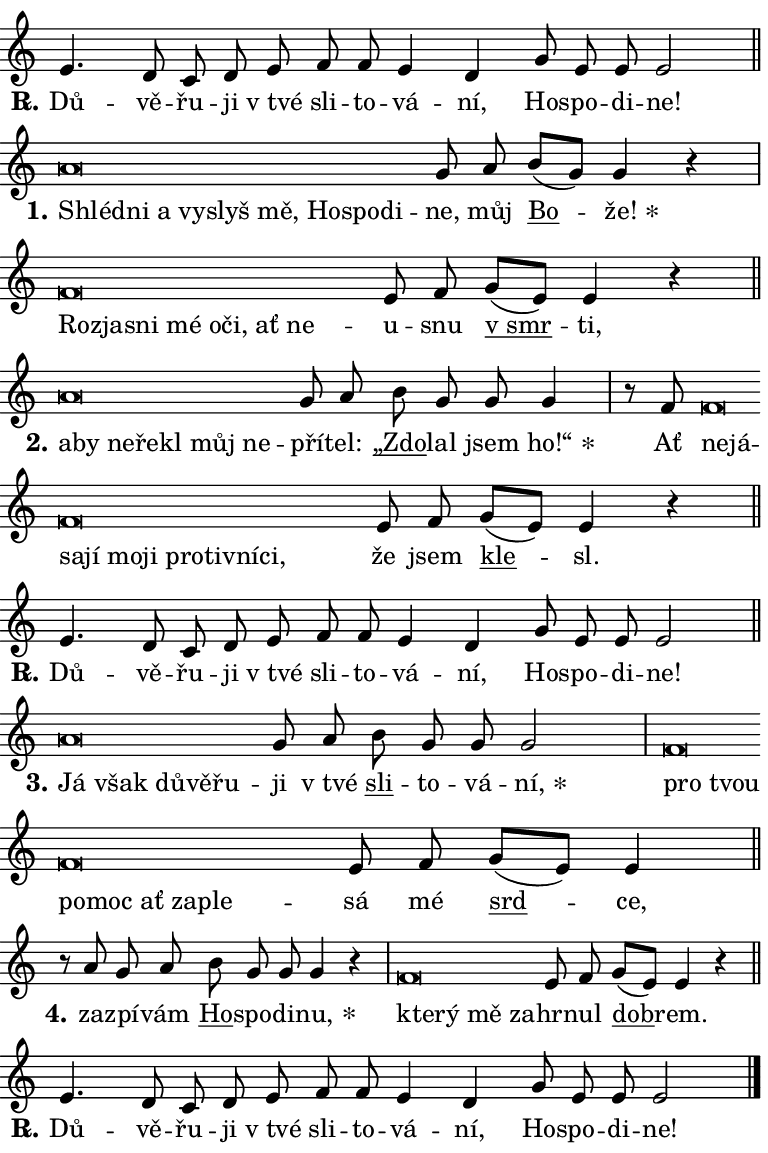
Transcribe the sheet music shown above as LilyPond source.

\version "2.24.0"
\header { tagline = "" }
\paper {
  indent = 0\cm
  top-margin = 0\cm
  right-margin = 0.13\cm % to fit lyric hyphens
  bottom-margin = 0\cm
  left-margin = 0\cm
  paper-width = 13\cm
  page-breaking = #ly:one-page-breaking
  system-system-spacing.basic-distance = #11
  score-system-spacing.basic-distance = #11
  ragged-last = ##f
}


%% Author: Thomas Morley
%% https://lists.gnu.org/archive/html/lilypond-user/2020-05/msg00002.html
#(define (line-position grob)
"Returns position of @var[grob} in current system:
   @code{'start}, if at first time-step
   @code{'end}, if at last time-step
   @code{'middle} otherwise
"
  (let* ((col (ly:item-get-column grob))
         (ln (ly:grob-object col 'left-neighbor))
         (rn (ly:grob-object col 'right-neighbor))
         (col-to-check-left (if (ly:grob? ln) ln col))
         (col-to-check-right (if (ly:grob? rn) rn col))
         (break-dir-left
           (and
             (ly:grob-property col-to-check-left 'non-musical #f)
             (ly:item-break-dir col-to-check-left)))
         (break-dir-right
           (and
             (ly:grob-property col-to-check-right 'non-musical #f)
             (ly:item-break-dir col-to-check-right))))
        (cond ((eqv? 1 break-dir-left) 'start)
              ((eqv? -1 break-dir-right) 'end)
              (else 'middle))))

#(define (tranparent-at-line-position vctor)
  (lambda (grob)
  "Relying on @code{line-position} select the relevant enry from @var{vctor}.
Used to determine transparency,"
    (case (line-position grob)
      ((end) (not (vector-ref vctor 0)))
      ((middle) (not (vector-ref vctor 1)))
      ((start) (not (vector-ref vctor 2))))))

noteHeadBreakVisibility =
#(define-music-function (break-visibility)(vector?)
"Makes @code{NoteHead}s transparent relying on @var{break-visibility}"
#{
  \override NoteHead.transparent =
    #(tranparent-at-line-position break-visibility)
#})

#(define delete-ledgers-for-transparent-note-heads
  (lambda (grob)
    "Reads whether a @code{NoteHead} is transparent.
If so this @code{NoteHead} is removed from @code{'note-heads} from
@var{grob}, which is supposed to be @code{LedgerLineSpanner}.
As a result ledgers are not printed for this @code{NoteHead}"
    (let* ((nhds-array (ly:grob-object grob 'note-heads))
           (nhds-list
             (if (ly:grob-array? nhds-array)
                 (ly:grob-array->list nhds-array)
                 '()))
           ;; Relies on the transparent-property being done before
           ;; Staff.LedgerLineSpanner.after-line-breaking is executed.
           ;; This is fragile ...
           (to-keep
             (remove
               (lambda (nhd)
                 (ly:grob-property nhd 'transparent #f))
               nhds-list)))
      ;; TODO find a better method to iterate over grob-arrays, similiar
      ;; to filter/remove etc for lists
      ;; For now rebuilt from scratch
      (set! (ly:grob-object grob 'note-heads)  '())
      (for-each
        (lambda (nhd)
          (ly:pointer-group-interface::add-grob grob 'note-heads nhd))
        to-keep))))

squashNotes = {
  \override NoteHead.X-extent = #'(-0.2 . 0.2)
  \override NoteHead.Y-extent = #'(-0.75 . 0)
  \override NoteHead.stencil =
    #(lambda (grob)
       (let ((pos (ly:grob-property grob 'staff-position)))
         (begin
           (if (< pos -7) (display "ERROR: Lower brevis then expected\n") (display ""))
           (if (<= pos -6) ly:text-interface::print ly:note-head::print))))
}
unSquashNotes = {
  \revert NoteHead.X-extent
  \revert NoteHead.Y-extent
  \revert NoteHead.stencil
}

hideNotes = \noteHeadBreakVisibility #begin-of-line-visible
unHideNotes = \noteHeadBreakVisibility #all-visible

% work-around for resetting accidentals
% https://lilypond.org/doc/v2.23/Documentation/notation/displaying-rhythms#unmetered-music
cadenzaMeasure = {
  \cadenzaOff
  \partial 1024 s1024
  \cadenzaOn
}

#(define-markup-command (accent layout props text) (markup?)
  "Underline accented syllable"
  (interpret-markup layout props
    #{\markup \override #'(offset . 4.3) \underline { #text }#}))

responsum = \markup \concat {
  "R" \hspace #-1.05 \path #0.1 #'((moveto 0 0.07) (lineto 0.9 0.8)) \hspace #0.05 "."
}

spaceSize = #0.6828661417322834 % exact space size for TeX Gyre Schola

\layout {
  \context {
    \Staff
    \remove "Time_signature_engraver"
    \override LedgerLineSpanner.after-line-breaking = #delete-ledgers-for-transparent-note-heads
  }
  \context {
    \Lyrics {
      \override LyricSpace.minimum-distance = \spaceSize
      \override LyricText.font-name = #"TeX Gyre Schola"
      \override LyricText.font-size = 1
      \override StanzaNumber.font-name = #"TeX Gyre Schola Bold"
      \override StanzaNumber.font-size = 1
    }
  }
  \context {
    \Score 
    \override NoteHead.text =
      #(lambda (grob) 
        (let ((pos (ly:grob-property grob 'staff-position)))
          #{\markup {
            \combine
              \halign #-0.55 \raise #(if (= pos -6) 0 0.5) \override #'(thickness . 2) \draw-line #'(3.2 . 0)
              \musicglyph "noteheads.sM1"
          }#}))
  }
}

% magnetic-lyrics.ily
%
%   written by
%     Jean Abou Samra <jean@abou-samra.fr>
%     Werner Lemberg <wl@gnu.org>
%
%   adapted by
%     Jiri Hon <jiri.hon@gmail.com>
%
% Version 2022-Apr-15

% https://www.mail-archive.com/lilypond-user@gnu.org/msg149350.html

#(define (Left_hyphen_pointer_engraver context)
   "Collect syllable-hyphen-syllable occurrences in lyrics and store
them in properties.  This engraver only looks to the left.  For
example, if the lyrics input is @code{foo -- bar}, it does the
following.

@itemize @bullet
@item
Set the @code{text} property of the @code{LyricHyphen} grob between
@q{foo} and @q{bar} to @code{foo}.

@item
Set the @code{left-hyphen} property of the @code{LyricText} grob with
text @q{foo} to the @code{LyricHyphen} grob between @q{foo} and
@q{bar}.
@end itemize

Use this auxiliary engraver in combination with the
@code{lyric-@/text::@/apply-@/magnetic-@/offset!} hook."
   (let ((hyphen #f)
         (text #f))
     (make-engraver
      (acknowledgers
       ((lyric-syllable-interface engraver grob source-engraver)
        (set! text grob)))
      (end-acknowledgers
       ((lyric-hyphen-interface engraver grob source-engraver)
        ;(when (not (grob::has-interface grob 'lyric-space-interface))
          (set! hyphen grob)));)
      ((stop-translation-timestep engraver)
       (when (and text hyphen)
         (ly:grob-set-object! text 'left-hyphen hyphen))
       (set! text #f)
       (set! hyphen #f)))))

#(define (lyric-text::apply-magnetic-offset! grob)
   "If the space between two syllables is less than the value in
property @code{LyricText@/.details@/.squash-threshold}, move the right
syllable to the left so that it gets concatenated with the left
syllable.

Use this function as a hook for
@code{LyricText@/.after-@/line-@/breaking} if the
@code{Left_@/hyphen_@/pointer_@/engraver} is active."
   (let ((hyphen (ly:grob-object grob 'left-hyphen #f)))
     (when hyphen
       (let ((left-text (ly:spanner-bound hyphen LEFT)))
         (when (grob::has-interface left-text 'lyric-syllable-interface)
           (let* ((common (ly:grob-common-refpoint grob left-text X))
                  (this-x-ext (ly:grob-extent grob common X))
                  (left-x-ext
                   (begin
                     ;; Trigger magnetism for left-text.
                     (ly:grob-property left-text 'after-line-breaking)
                     (ly:grob-extent left-text common X)))
                  ;; `delta` is the gap width between two syllables.
                  (delta (- (interval-start this-x-ext)
                            (interval-end left-x-ext)))
                  (details (ly:grob-property grob 'details))
                  (threshold (assoc-get 'squash-threshold details 0.2)))
             (when (< delta threshold)
               (let* (;; We have to manipulate the input text so that
                      ;; ligatures crossing syllable boundaries are not
                      ;; disabled.  For languages based on the Latin
                      ;; script this is essentially a beautification.
                      ;; However, for non-Western scripts it can be a
                      ;; necessity.
                      (lt (ly:grob-property left-text 'text))
                      (rt (ly:grob-property grob 'text))
                      (is-space (grob::has-interface hyphen 'lyric-space-interface))
                      (space (if is-space " " ""))
                      (extra-delta (if is-space spaceSize 0))
                      ;; Append new syllable.
                      (ltrt-space (if (and (string? lt) (string? rt))
                                (string-append lt space rt)
                                (make-concat-markup (list lt space rt))))
                      ;; Right-align `ltrt` to the right side.
                      (ltrt-space-markup (grob-interpret-markup
                               grob
                               (make-translate-markup
                                (cons (interval-length this-x-ext) 0)
                                (make-right-align-markup ltrt-space)))))
                 (begin
                   ;; Don't print `left-text`.
                   (ly:grob-set-property! left-text 'stencil #f)
                   ;; Set text and stencil (which holds all collected
                   ;; syllables so far) and shift it to the left.
                   (ly:grob-set-property! grob 'text ltrt-space)
                   (ly:grob-set-property! grob 'stencil ltrt-space-markup)
                   (ly:grob-translate-axis! grob (- (- delta extra-delta)) X))))))))))


#(define (lyric-hyphen::displace-bounds-first grob)
   ;; Make very sure this callback isn't triggered too early.
   (let ((left (ly:spanner-bound grob LEFT))
         (right (ly:spanner-bound grob RIGHT)))
     (ly:grob-property left 'after-line-breaking)
     (ly:grob-property right 'after-line-breaking)
     (ly:lyric-hyphen::print grob)))

squashThreshold = #0.4

\layout {
  \context {
    \Lyrics
    \consists #Left_hyphen_pointer_engraver
    \override LyricText.after-line-breaking =
      #lyric-text::apply-magnetic-offset!
    \override LyricHyphen.stencil = #lyric-hyphen::displace-bounds-first
    \override LyricText.details.squash-threshold = \squashThreshold
    \override LyricHyphen.minimum-distance = 0
    \override LyricHyphen.minimum-length = \squashThreshold
  }
}

squashText = \override LyricText.details.squash-threshold = 9999
unSquashText = \override LyricText.details.squash-threshold = \squashThreshold

leftText = \override LyricText.self-alignment-X = #LEFT
unLeftText = \revert LyricText.self-alignment-X

starOffset = #(lambda (grob) 
                (let ((x_offset (ly:self-alignment-interface::aligned-on-x-parent grob)))
                  (if (= x_offset 0) 0 (+ x_offset 1.2))))

star = #(define-music-function (syllable)(string?)
"Append star separator at the end of a syllable"
#{
  \once \override LyricText.X-offset = #starOffset
  \lyricmode { \markup {
    #syllable
    \override #'((font-name . "TeX Gyre Schola Bold")) \hspace #0.2 \lower #0.65 \larger "*"
  } }
#})

starAccent = #(define-music-function (syllable)(string?)
"Append star separator at the end of a syllable and make accent"
#{
  \once \override LyricText.X-offset = #starOffset
  \lyricmode { \markup {
    \accent #syllable
    \override #'((font-name . "TeX Gyre Schola Bold")) \hspace #0.2 \lower #0.65 \larger "*"
  } }
#})

breath = #(define-music-function (syllable)(string?)
"Append breathing indicator at the end of a syllable"
#{
  \lyricmode { \markup { #syllable "+" } }
#})

optionalBreath = #(define-music-function (syllable)(string?)
"Append optional breathing indicator at the end of a syllable"
#{
  \lyricmode { \markup { #syllable "(+)" } }
#})


\score {
    <<
        \new Voice = "melody" { \cadenzaOn \key c \major \relative { e'4. d8 c d e \bar "" f f \bar "" e4 d \bar "" g8 e e e2 \cadenzaMeasure \bar "||" \break } }
        \new Lyrics \lyricsto "melody" { \lyricmode { \set stanza = \responsum
Dů -- vě -- řu -- ji "v tvé" sli -- to -- vá -- ní, Ho -- spo -- di -- ne! } }
    >>
    \layout {}
}

\score {
    <<
        \new Voice = "melody" { \cadenzaOn \key c \major \relative { \squashNotes a'\breve*1/16 \hideNotes \breve*1/16 \bar "" \breve*1/16 \bar "" \breve*1/16 \bar "" \breve*1/16 \bar "" \breve*1/16 \bar "" \breve*1/16 \bar "" \breve*1/16 \breve*1/16 \bar "" \unHideNotes \unSquashNotes g8 a \bar "" b[( g)] g4 r \cadenzaMeasure \bar "|" \squashNotes f\breve*1/16 \hideNotes \breve*1/16 \bar "" \breve*1/16 \bar "" \breve*1/16 \bar "" \breve*1/16 \bar "" \breve*1/16 \bar "" \breve*1/16 \breve*1/16 \bar "" \unHideNotes \unSquashNotes e8 f \bar "" g[( e)] e4 r \cadenzaMeasure \bar "||" \break } }
        \new Lyrics \lyricsto "melody" { \lyricmode { \set stanza = "1."
\leftText Shléd -- \squashText ni a vy -- slyš mě, Ho -- spo -- di -- \unLeftText \unSquashText ne, můj \markup \accent Bo -- \star že! \leftText Roz -- \squashText ja -- sni mé o -- či, ať ne -- \unLeftText \unSquashText u -- snu \markup \accent "v smr" -- ti, } }
    >>
    \layout {}
}

\score {
    <<
        \new Voice = "melody" { \cadenzaOn \key c \major \relative { \squashNotes a'\breve*1/16 \hideNotes \breve*1/16 \bar "" \breve*1/16 \bar "" \breve*1/16 \bar "" \breve*1/16 \bar "" \breve*1/16 \breve*1/16 \bar "" \unHideNotes \unSquashNotes g8 a \bar "" b g g g4 \cadenzaMeasure \bar "|" r8 f8 \squashNotes f\breve*1/16 \hideNotes \breve*1/16 \bar "" \breve*1/16 \bar "" \breve*1/16 \bar "" \breve*1/16 \bar "" \breve*1/16 \bar "" \breve*1/16 \bar "" \breve*1/16 \bar "" \breve*1/16 \breve*1/16 \bar "" \unHideNotes \unSquashNotes e8 f \bar "" g[( e)] e4 r \cadenzaMeasure \bar "||" \break } }
        \new Lyrics \lyricsto "melody" { \lyricmode { \set stanza = "2."
\leftText a -- \squashText by ne -- ře -- kl můj ne -- \unLeftText \unSquashText pří -- tel: \markup \accent „Zdo -- lal jsem \star ho!“ Ať \leftText ne -- \squashText já -- sa -- jí mo -- ji pro -- tiv -- ní -- ci, \unLeftText \unSquashText že jsem \markup \accent kle -- sl. } }
    >>
    \layout {}
}

\score {
    <<
        \new Voice = "melody" { \cadenzaOn \key c \major \relative { e'4. d8 c d e \bar "" f f \bar "" e4 d \bar "" g8 e e e2 \cadenzaMeasure \bar "||" \break } }
        \new Lyrics \lyricsto "melody" { \lyricmode { \set stanza = \responsum
Dů -- vě -- řu -- ji "v tvé" sli -- to -- vá -- ní, Ho -- spo -- di -- ne! } }
    >>
    \layout {}
}

\score {
    <<
        \new Voice = "melody" { \cadenzaOn \key c \major \relative { \squashNotes a'\breve*1/16 \hideNotes \breve*1/16 \bar "" \breve*1/16 \bar "" \breve*1/16 \breve*1/16 \bar "" \unHideNotes \unSquashNotes g8 a \bar "" b g g g2 \cadenzaMeasure \bar "|" \squashNotes f\breve*1/16 \hideNotes \breve*1/16 \bar "" \breve*1/16 \bar "" \breve*1/16 \bar "" \breve*1/16 \bar "" \breve*1/16 \breve*1/16 \bar "" \unHideNotes \unSquashNotes e8 f \bar "" g[( e)] e4 \cadenzaMeasure \bar "||" \break } }
        \new Lyrics \lyricsto "melody" { \lyricmode { \set stanza = "3."
\leftText Já \squashText však dů -- vě -- řu -- \unLeftText \unSquashText ji "v tvé" \markup \accent sli -- to -- vá -- \star ní, \leftText pro \squashText tvou po -- moc ať za -- ple -- \unLeftText \unSquashText sá mé \markup \accent srd -- ce, } }
    >>
    \layout {}
}

\score {
    <<
        \new Voice = "melody" { \cadenzaOn \key c \major \relative { r8 a' g8 a \bar "" b g g g4 r \cadenzaMeasure \bar "|" \squashNotes f\breve*1/16 \hideNotes \breve*1/16 \bar "" \breve*1/16 \breve*1/16 \bar "" \unHideNotes \unSquashNotes e8 f \bar "" g[( e)] e4 r \cadenzaMeasure \bar "||" \break } }
        \new Lyrics \lyricsto "melody" { \lyricmode { \set stanza = "4."
za -- zpí -- vám \markup \accent Ho -- spo -- di -- \star nu, \leftText kte -- \squashText rý mě za -- \unLeftText \unSquashText hr -- nul \markup \accent dob -- rem. } }
    >>
    \layout {}
}

\score {
    <<
        \new Voice = "melody" { \cadenzaOn \key c \major \relative { e'4. d8 c d e \bar "" f f \bar "" e4 d \bar "" g8 e e e2 \cadenzaMeasure \bar "||" \break } \bar "|." }
        \new Lyrics \lyricsto "melody" { \lyricmode { \set stanza = \responsum
Dů -- vě -- řu -- ji "v tvé" sli -- to -- vá -- ní, Ho -- spo -- di -- ne! } }
    >>
    \layout {}
}
